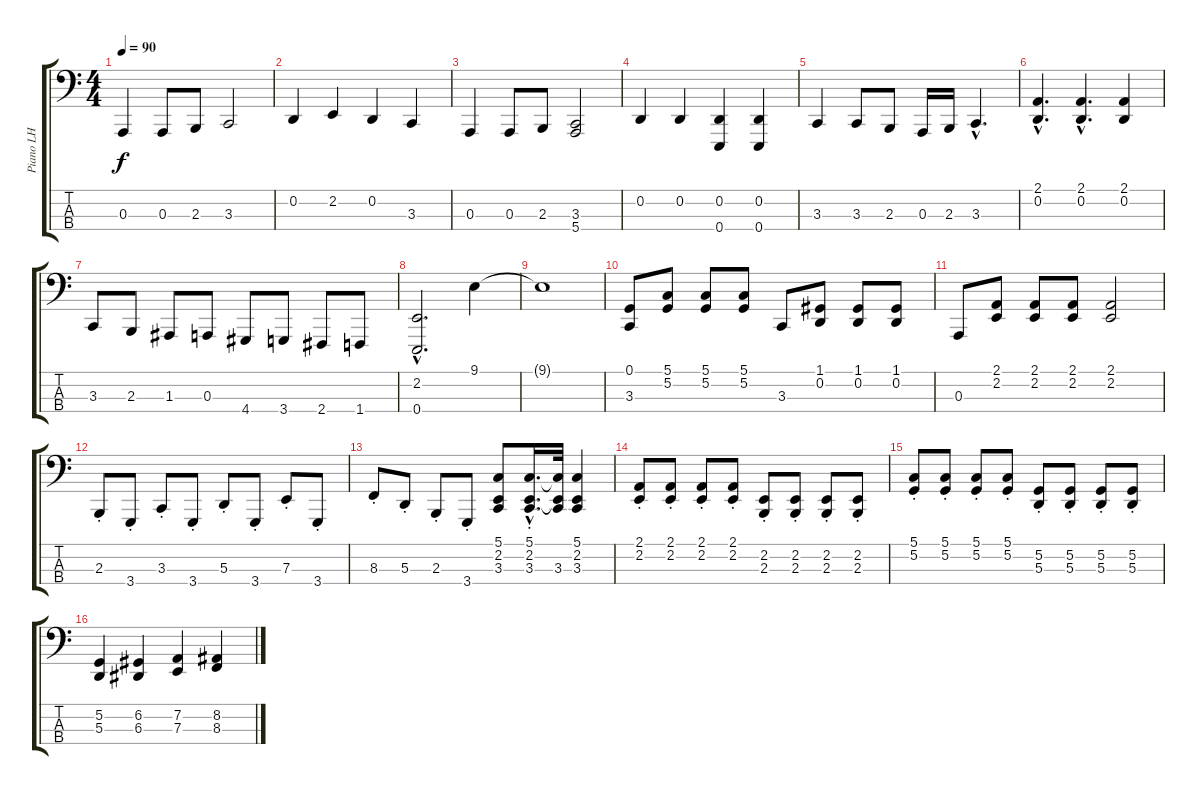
\track ("Piano LH" "Piano LH") {instrument acousticgrandpiano}
\staff {score tabs}
\tuning (G2 D2 A1 E1) {hide}
\ts (4 4)
\tempo 90
\clef f4
\ks c
0.3.4{dy f} 0.3.8 2.3.8 3.3.2 |
0.2.4 2.2.4 0.2.4 3.3.4 |
0.3.4 0.3.8 2.3.8 (3.3 5.4).2 |
0.2.4 0.2.4 (0.2 0.4).4 (0.2 0.4).4 |
3.3.4 3.3.8 2.3.8 0.3.16 2.3.16 3.3{hac}.4{d} |
(2.1{hac} 0.2{hac}).4{d} (2.1{hac} 0.2{hac}).4{d} (2.1 0.2).4 |
3.3.8 2.3.8 1.3.8 0.3.8 4.4.8 3.4.8 2.4.8 1.4.8 |
(2.2{hac} 0.4{hac}).2{d} 9.1.4 |
9.1{t}.1 |
(0.1 3.3).8 (5.1 5.2).8 (5.1 5.2).8 (5.1 5.2).8 3.3.8 (1.1 0.2).8 (1.1 0.2).8 (1.1 0.2).8 |
0.3.8 (2.1 2.2).8 (2.1 2.2).8 (2.1 2.2).8 (2.1 2.2).2 |
2.3{st}.8 3.4{st}.8 3.3{st}.8 3.4{st}.8 5.3{st}.8 3.4{st}.8 7.3{st}.8 3.4{st}.8 |
8.3{st}.8 5.3{st}.8 2.3{st}.8 3.4{st}.8 (5.1 2.2 3.3).8 (5.1{hac} 2.2{hac} 3.3{hac st}).16{d} (5.1{t} 2.2{t} 3.3).32 (5.1 2.2 3.3).4 |
(2.1{st} 2.2{st}).8 (2.1{st} 2.2{st}).8 (2.1{st} 2.2{st}).8 (2.1{st} 2.2{st}).8 (2.2{st} 2.3{st}).8 (2.2{st} 2.3{st}).8 (2.2{st} 2.3{st}).8 (2.2{st} 2.3{st}).8 |
(5.1{st} 5.2{st}).8 (5.1{st} 5.2{st}).8 (5.1{st} 5.2{st}).8 (5.1{st} 5.2{st}).8 (5.2{st} 5.3{st}).8 (5.2{st} 5.3{st}).8 (5.2{st} 5.3{st}).8 (5.2{st} 5.3{st}).8 |
(5.2 5.3).4 (6.2 6.3).4 (7.2 7.3).4 (8.2 8.3).4
